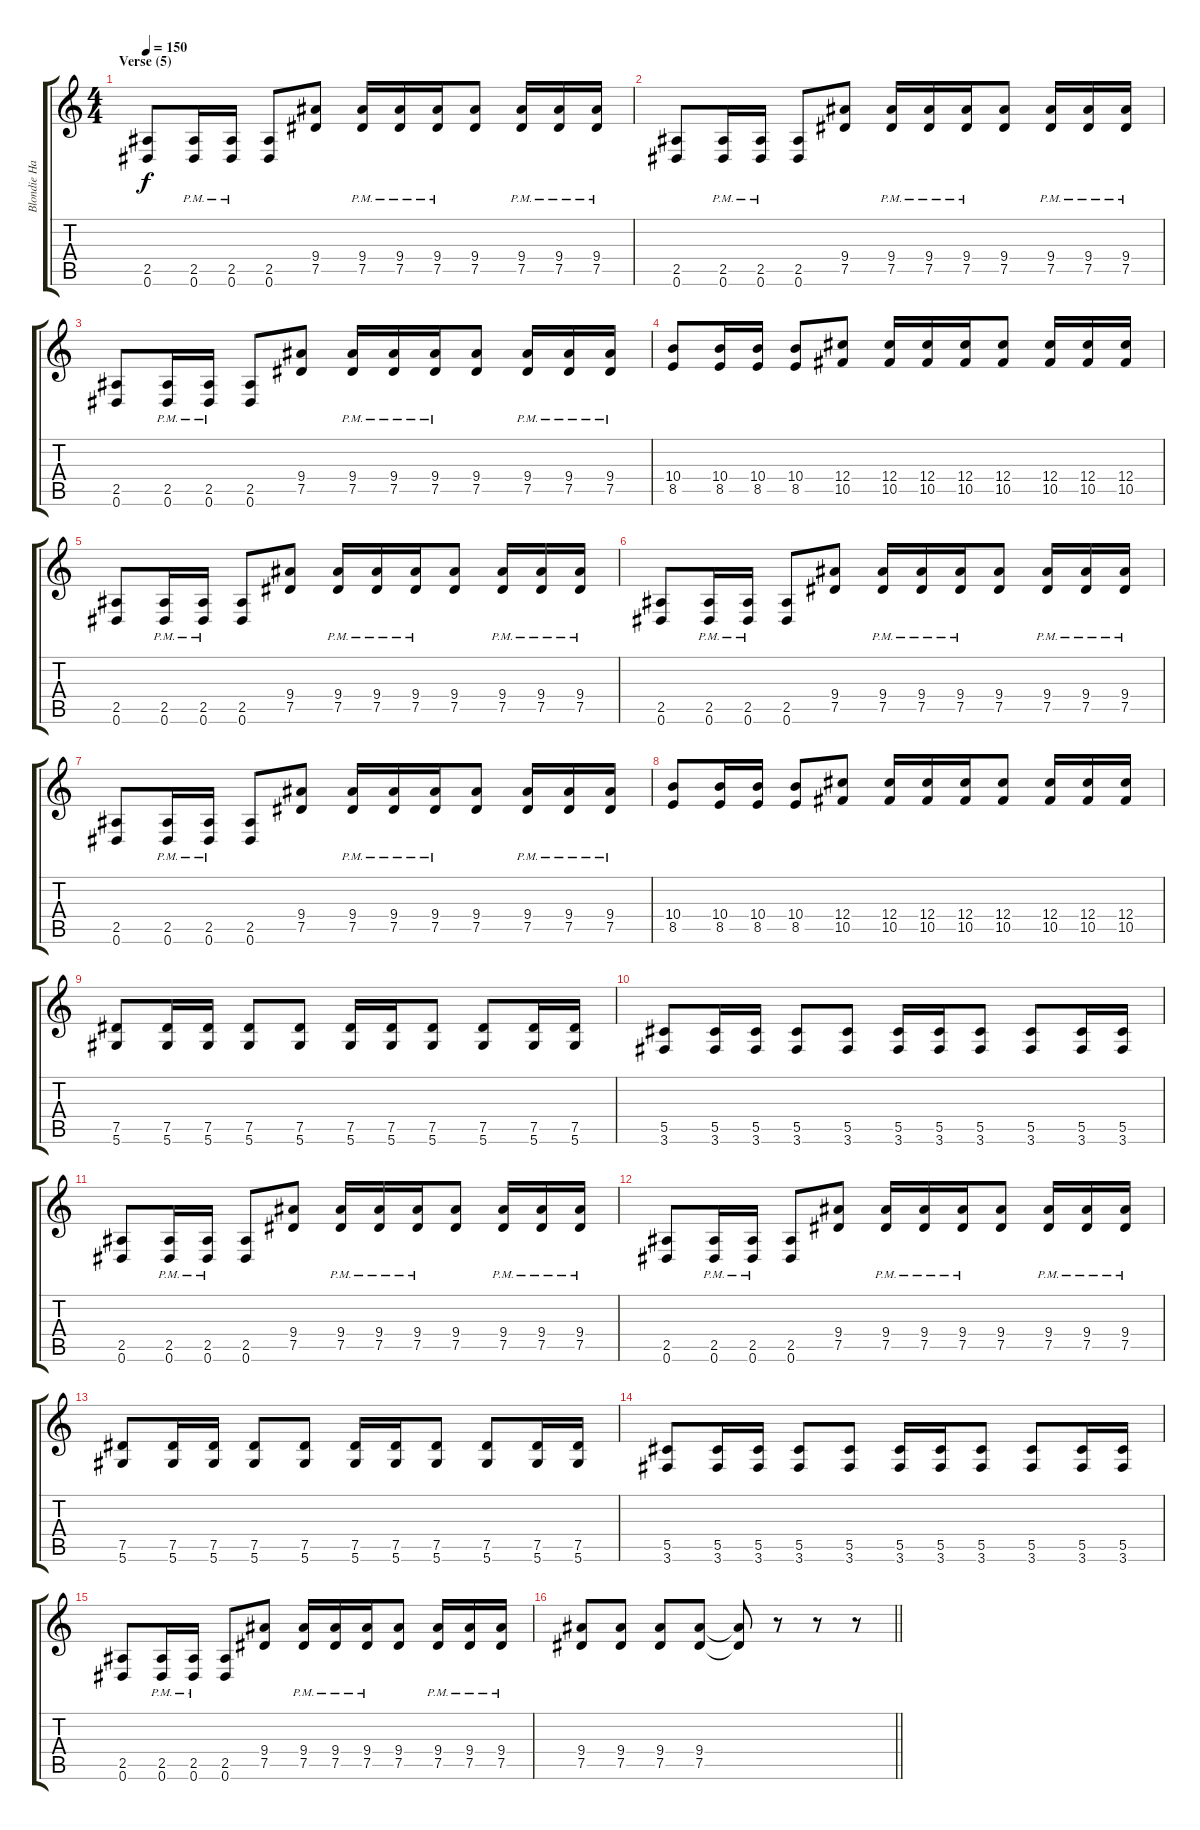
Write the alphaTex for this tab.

\track ("Blondie Hammet" "Blondie Ha") {instrument overdrivenguitar}
\staff {score tabs}
\tuning (Eb4 Bb3 Gb3 Db3 Ab2 Eb2) {hide}
\ts (4 4)
\section ("" "Verse (5)")
\tempo 150
\clef g2
\ks c
(2.5 0.6).8{dy f} (2.5 0.6{pm}).16 (2.5 0.6{pm}).16 (2.5 0.6).8 (9.4 7.5).8 (9.4 7.5{pm}).16 (9.4 7.5{pm}).16 (9.4 7.5{pm}).16 (9.4 7.5).8 (9.4 7.5{pm}).16 (9.4 7.5{pm}).16 (9.4 7.5{pm}).16 |
(2.5 0.6).8 (2.5 0.6{pm}).16 (2.5 0.6{pm}).16 (2.5 0.6).8 (9.4 7.5).8 (9.4 7.5{pm}).16 (9.4 7.5{pm}).16 (9.4 7.5{pm}).16 (9.4 7.5).8 (9.4 7.5{pm}).16 (9.4 7.5{pm}).16 (9.4 7.5{pm}).16 |
(2.5 0.6).8 (2.5 0.6{pm}).16 (2.5 0.6{pm}).16 (2.5 0.6).8 (9.4 7.5).8 (9.4 7.5{pm}).16 (9.4 7.5{pm}).16 (9.4 7.5{pm}).16 (9.4 7.5).8 (9.4 7.5{pm}).16 (9.4 7.5{pm}).16 (9.4 7.5{pm}).16 |
(10.4 8.5).8 (10.4 8.5).16 (10.4 8.5).16 (10.4 8.5).8 (12.4 10.5).8 (12.4 10.5).16 (12.4 10.5).16 (12.4 10.5).16 (12.4 10.5).8 (12.4 10.5).16 (12.4 10.5).16 (12.4 10.5).16 |
(2.5 0.6).8 (2.5 0.6{pm}).16 (2.5 0.6{pm}).16 (2.5 0.6).8 (9.4 7.5).8 (9.4 7.5{pm}).16 (9.4 7.5{pm}).16 (9.4 7.5{pm}).16 (9.4 7.5).8 (9.4 7.5{pm}).16 (9.4 7.5{pm}).16 (9.4 7.5{pm}).16 |
(2.5 0.6).8 (2.5 0.6{pm}).16 (2.5 0.6{pm}).16 (2.5 0.6).8 (9.4 7.5).8 (9.4 7.5{pm}).16 (9.4 7.5{pm}).16 (9.4 7.5{pm}).16 (9.4 7.5).8 (9.4 7.5{pm}).16 (9.4 7.5{pm}).16 (9.4 7.5{pm}).16 |
(2.5 0.6).8 (2.5 0.6{pm}).16 (2.5 0.6{pm}).16 (2.5 0.6).8 (9.4 7.5).8 (9.4 7.5{pm}).16 (9.4 7.5{pm}).16 (9.4 7.5{pm}).16 (9.4 7.5).8 (9.4 7.5{pm}).16 (9.4 7.5{pm}).16 (9.4 7.5{pm}).16 |
(10.4 8.5).8 (10.4 8.5).16 (10.4 8.5).16 (10.4 8.5).8 (12.4 10.5).8 (12.4 10.5).16 (12.4 10.5).16 (12.4 10.5).16 (12.4 10.5).8 (12.4 10.5).16 (12.4 10.5).16 (12.4 10.5).16 |
(7.5 5.6).8 (7.5 5.6).16 (7.5 5.6).16 (7.5 5.6).8 (7.5 5.6).8 (7.5 5.6).16 (7.5 5.6).16 (7.5 5.6).8 (7.5 5.6).8 (7.5 5.6).16 (7.5 5.6).16 |
(5.5 3.6).8 (5.5 3.6).16 (5.5 3.6).16 (5.5 3.6).8 (5.5 3.6).8 (5.5 3.6).16 (5.5 3.6).16 (5.5 3.6).8 (5.5 3.6).8 (5.5 3.6).16 (5.5 3.6).16 |
(2.5 0.6).8 (2.5 0.6{pm}).16 (2.5 0.6{pm}).16 (2.5 0.6).8 (9.4 7.5).8 (9.4 7.5{pm}).16 (9.4 7.5{pm}).16 (9.4 7.5{pm}).16 (9.4 7.5).8 (9.4 7.5{pm}).16 (9.4 7.5{pm}).16 (9.4 7.5{pm}).16 |
(2.5 0.6).8 (2.5 0.6{pm}).16 (2.5 0.6{pm}).16 (2.5 0.6).8 (9.4 7.5).8 (9.4 7.5{pm}).16 (9.4 7.5{pm}).16 (9.4 7.5{pm}).16 (9.4 7.5).8 (9.4 7.5{pm}).16 (9.4 7.5{pm}).16 (9.4 7.5{pm}).16 |
(7.5 5.6).8 (7.5 5.6).16 (7.5 5.6).16 (7.5 5.6).8 (7.5 5.6).8 (7.5 5.6).16 (7.5 5.6).16 (7.5 5.6).8 (7.5 5.6).8 (7.5 5.6).16 (7.5 5.6).16 |
(5.5 3.6).8 (5.5 3.6).16 (5.5 3.6).16 (5.5 3.6).8 (5.5 3.6).8 (5.5 3.6).16 (5.5 3.6).16 (5.5 3.6).8 (5.5 3.6).8 (5.5 3.6).16 (5.5 3.6).16 |
(2.5 0.6).8 (2.5 0.6{pm}).16 (2.5 0.6{pm}).16 (2.5 0.6).8 (9.4 7.5).8 (9.4 7.5{pm}).16 (9.4 7.5{pm}).16 (9.4 7.5{pm}).16 (9.4 7.5).8 (9.4 7.5{pm}).16 (9.4 7.5{pm}).16 (9.4 7.5{pm}).16 |
\barLineRight lightlight
(9.4 7.5).8 (9.4 7.5).8 (9.4 7.5).8 (9.4 7.5).8 (9.4{t} 7.5{t}).8 r.8 r.8 r.8
